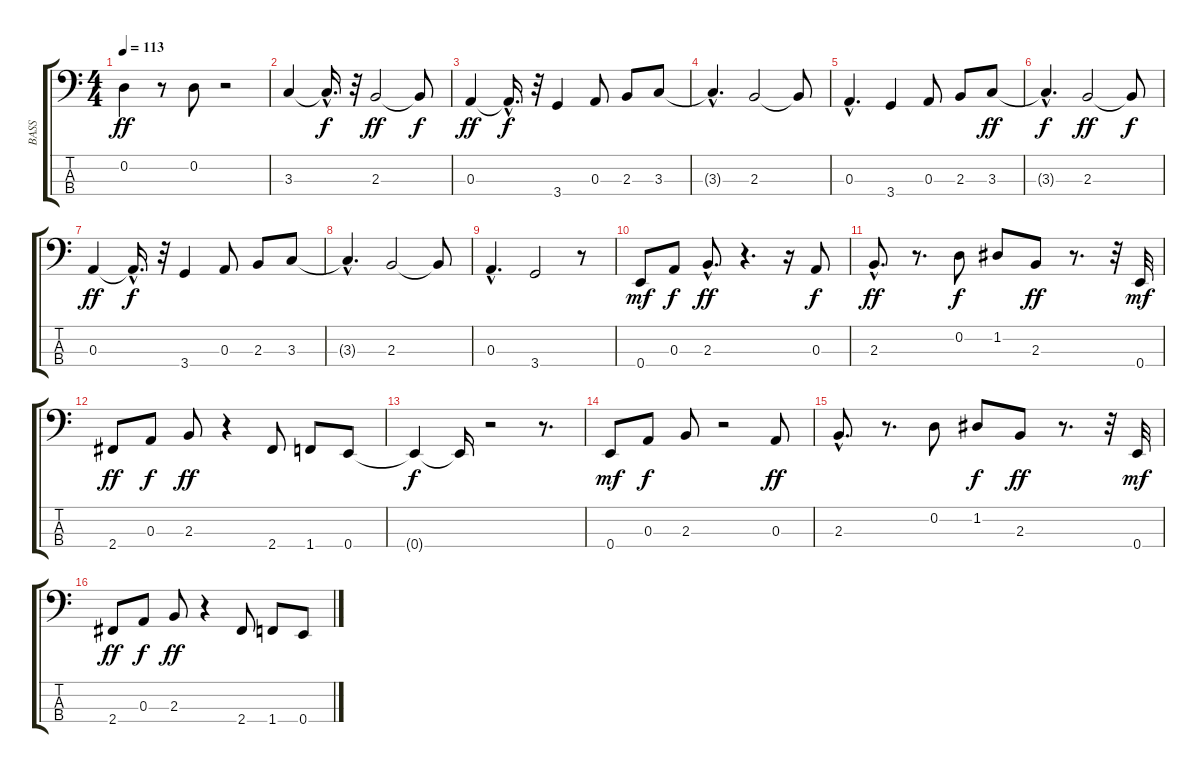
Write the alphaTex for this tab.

\track ("BASS" "BASS") {instrument electricbassfinger}
\staff {score tabs}
\tuning (G2 D2 A1 E1) {hide}
\ts (4 4)
\tempo 113
\clef f4
\ks c
0.2.4{dy ff} r.8 0.2.8 r.2 |
3.3.4 3.3{hac t}.16{d dy f} r.32 2.3.2{dy ff} 2.3{t}.8{dy f} |
0.3.4{dy ff} 0.3{hac t}.16{d dy f} r.32 3.4.4 0.3.8 2.3.8 3.3.8 |
3.3{hac t}.4{d} 2.3.2 2.3{t}.8 |
0.3{hac}.4{d} 3.4.4 0.3.8 2.3.8 3.3.8{dy ff} |
3.3{hac t}.4{d dy f} 2.3.2{dy ff} 2.3{t}.8{dy f} |
0.3.4{dy ff} 0.3{hac t}.16{d dy f} r.32 3.4.4 0.3.8 2.3.8 3.3.8 |
3.3{hac t}.4{d} 2.3.2 2.3{t}.8 |
0.3{hac}.4{d} 3.4.2 r.8 |
0.4.8{dy mf} 0.3.8{dy f} 2.3{hac}.8{d dy ff} r.4{d} r.16 0.3.8{dy f} |
2.3{hac}.8{d dy ff} r.8{d} 0.2.8{dy f} 1.2.8 2.3.8{dy ff} r.8{d} r.32 0.4.32{dy mf} |
2.4.8{dy ff} 0.3.8{dy f} 2.3.8{dy ff} r.4 2.4.8 1.4.8 0.4.8 |
0.4{t}.4{dy f} 0.4{t}.16 r.2 r.8{d} |
0.4.8{dy mf} 0.3.8{dy f} 2.3.8 r.2 0.3.8{dy ff} |
2.3{hac}.8{d} r.8{d} 0.2.8 1.2.8{dy f} 2.3.8{dy ff} r.8{d} r.32 0.4.32{dy mf} |
2.4.8{dy ff} 0.3.8{dy f} 2.3.8{dy ff} r.4 2.4.8 1.4.8 0.4.8
